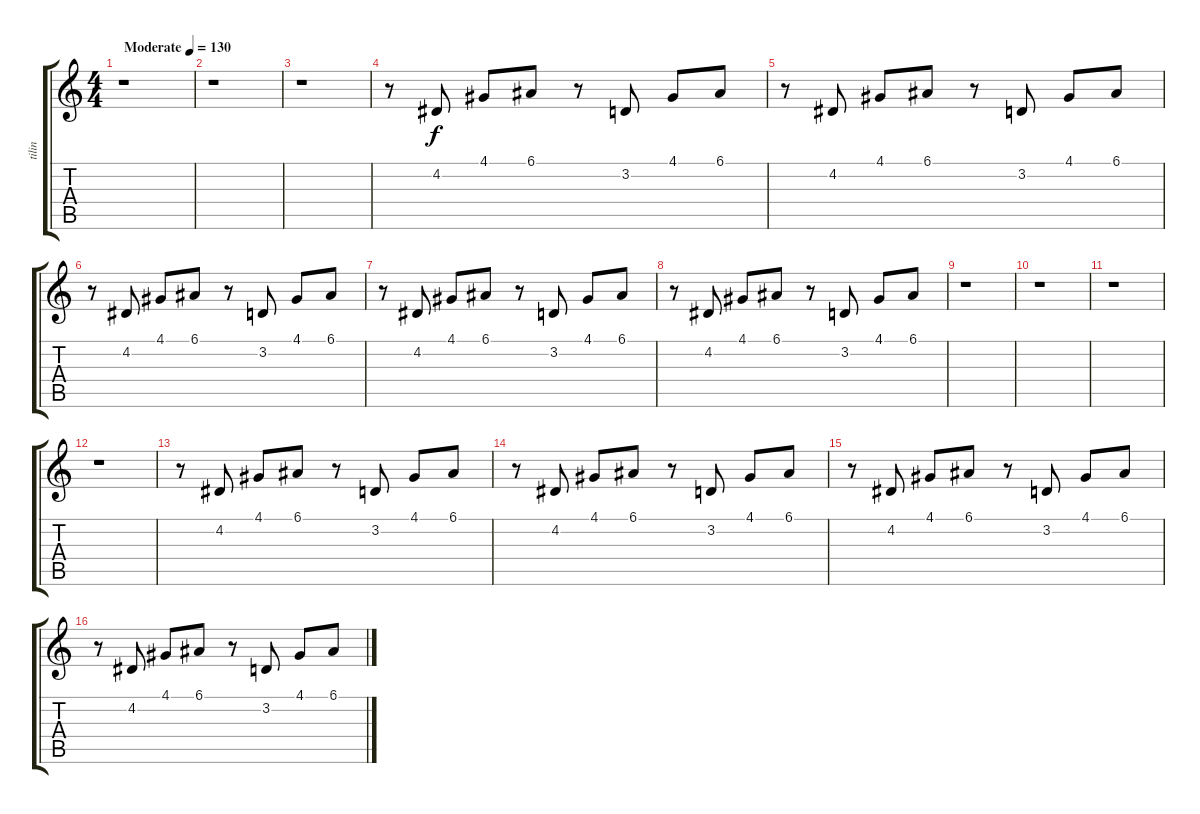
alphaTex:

\track ("tilin" "tilin") {instrument synthdrum}
\staff {score tabs}
\tuning (E4 B3 G3 D3 A2 E2) {hide}
\ts (4 4)
\tempo (130 "Moderate")
\clef g2
\ks c
r.1{dy f instrument synthdrum} |
r.1 |
r.1 |
r.8 4.2.8 4.1.8 6.1.8 r.8 3.2.8 4.1.8 6.1.8 |
r.8 4.2.8 4.1.8 6.1.8 r.8 3.2.8 4.1.8 6.1.8 |
r.8 4.2.8 4.1.8 6.1.8 r.8 3.2.8 4.1.8 6.1.8 |
r.8 4.2.8 4.1.8 6.1.8 r.8 3.2.8 4.1.8 6.1.8 |
r.8 4.2.8 4.1.8 6.1.8 r.8 3.2.8 4.1.8 6.1.8 |
r.1 |
r.1 |
r.1 |
r.1 |
r.8 4.2.8 4.1.8 6.1.8 r.8 3.2.8 4.1.8 6.1.8 |
r.8 4.2.8 4.1.8 6.1.8 r.8 3.2.8 4.1.8 6.1.8 |
r.8 4.2.8 4.1.8 6.1.8 r.8 3.2.8 4.1.8 6.1.8 |
r.8 4.2.8 4.1.8 6.1.8 r.8 3.2.8 4.1.8 6.1.8
